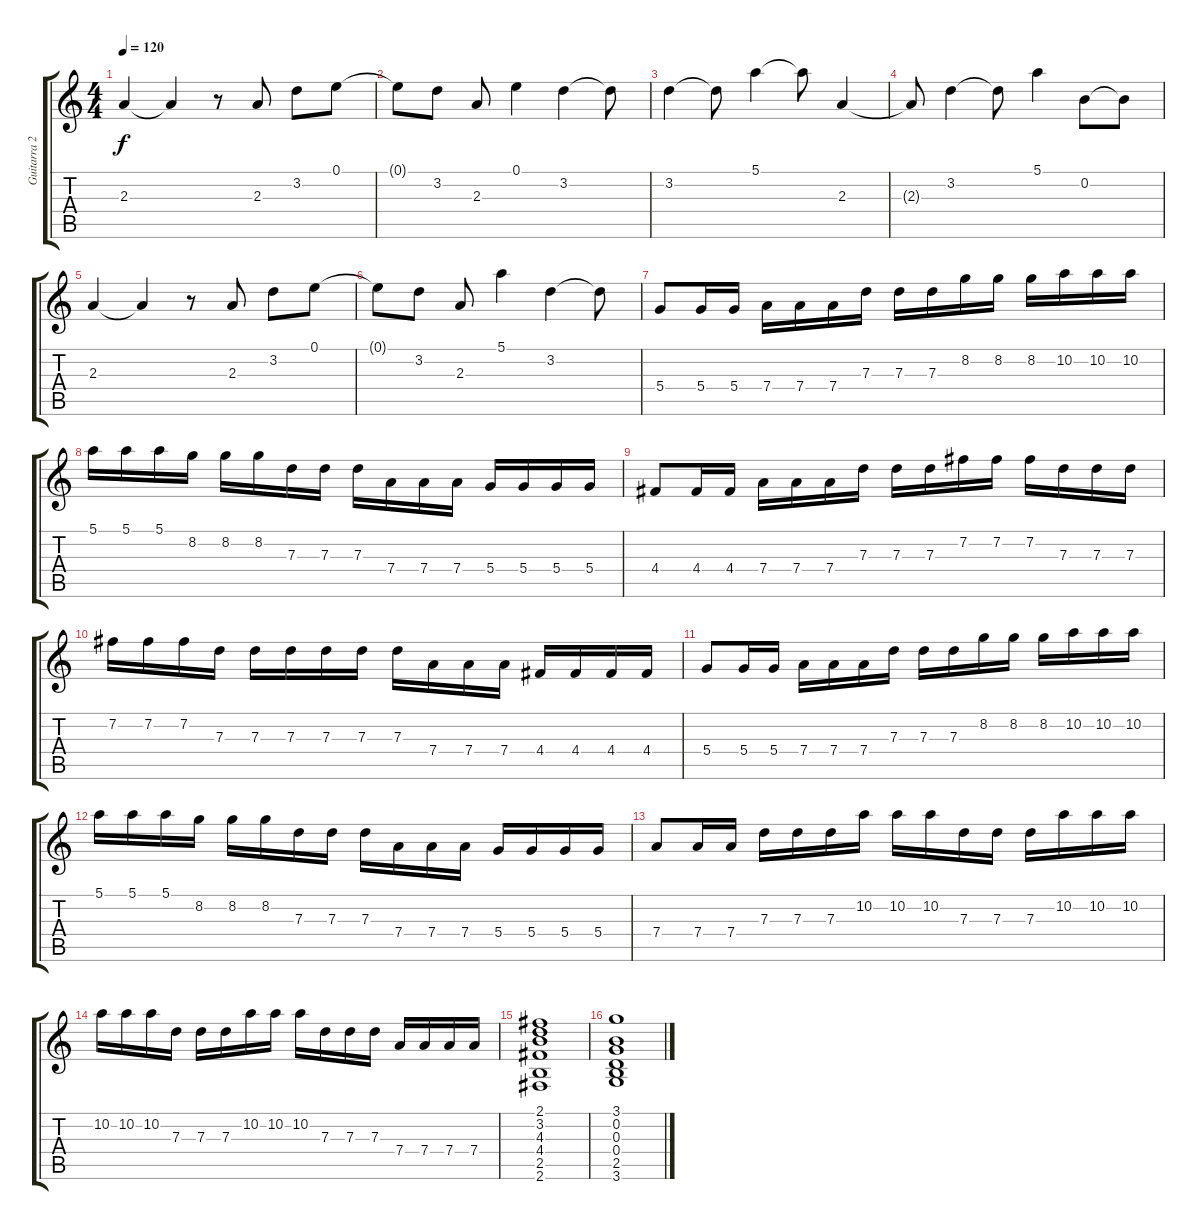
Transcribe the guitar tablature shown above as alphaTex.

\track ("Guitarra 2" "Guitarra 2") {instrument electricguitarclean}
\staff {score tabs}
\tuning (E4 B3 G3 D3 A2 E2) {hide}
\ts (4 4)
\tempo 120
\clef g2
\ks c
2.3.4{dy f} 2.3{t}.4 r.8 2.3.8 3.2.8 0.1.8 |
0.1{t}.8 3.2.8 2.3.8 0.1.4 3.2.4 3.2{t}.8 |
3.2.4 3.2{t}.8 5.1.4 5.1{t}.8 2.3.4 |
2.3{t}.8 3.2.4 3.2{t}.8 5.1.4 0.2.8 0.2{t}.8 |
2.3.4 2.3{t}.4 r.8 2.3.8 3.2.8 0.1.8 |
0.1{t}.8 3.2.8 2.3.8 5.1.4 3.2.4 3.2{t}.8 |
5.4.8{volume 9 balance 0 instrument distortionguitar} 5.4.16 5.4.16 7.4.16 7.4.16 7.4.16 7.3.16 7.3.16 7.3.16 8.2.16 8.2.16 8.2.16 10.2.16 10.2.16 10.2.16 |
5.1.16 5.1.16 5.1.16 8.2.16 8.2.16 8.2.16 7.3.16 7.3.16 7.3.16 7.4.16 7.4.16 7.4.16 5.4.16 5.4.16 5.4.16 5.4.16 |
4.4.8 4.4.16 4.4.16 7.4.16 7.4.16 7.4.16 7.3.16 7.3.16 7.3.16 7.2.16 7.2.16 7.2.16 7.3.16 7.3.16 7.3.16 |
7.2.16 7.2.16 7.2.16 7.3.16 7.3.16 7.3.16 7.3.16 7.3.16 7.3.16 7.4.16 7.4.16 7.4.16 4.4.16 4.4.16 4.4.16 4.4.16 |
5.4.8 5.4.16 5.4.16 7.4.16 7.4.16 7.4.16 7.3.16 7.3.16 7.3.16 8.2.16 8.2.16 8.2.16 10.2.16 10.2.16 10.2.16 |
5.1.16 5.1.16 5.1.16 8.2.16 8.2.16 8.2.16 7.3.16 7.3.16 7.3.16 7.4.16 7.4.16 7.4.16 5.4.16 5.4.16 5.4.16 5.4.16 |
7.4.8 7.4.16 7.4.16 7.3.16 7.3.16 7.3.16 10.2.16 10.2.16 10.2.16 7.3.16 7.3.16 7.3.16 10.2.16 10.2.16 10.2.16 |
10.2.16 10.2.16 10.2.16 7.3.16 7.3.16 7.3.16 10.2.16 10.2.16 10.2.16 7.3.16 7.3.16 7.3.16 7.4.16 7.4.16 7.4.16 7.4.16 |
(2.1 3.2 4.3 4.4 2.5 2.6).1{volume 14 instrument overdrivenguitar} |
(3.1 0.2 0.3 0.4 2.5 3.6).1
